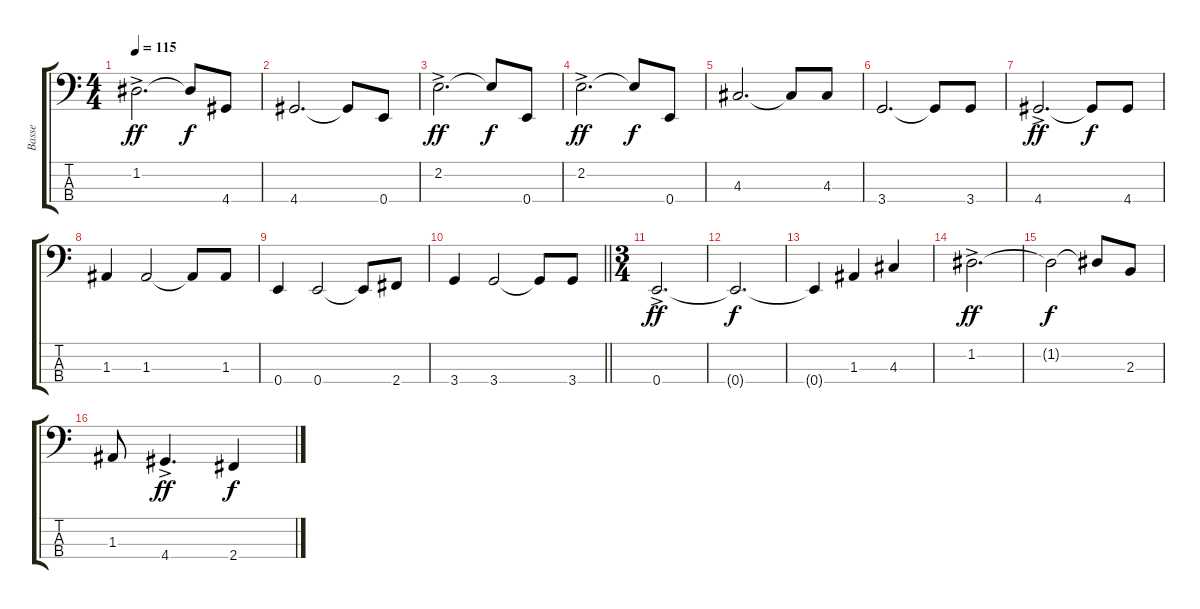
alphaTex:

\track ("Basse" "Basse") {instrument acousticbass}
\staff {score tabs}
\tuning (G2 D2 A1 E1) {hide}
\ts (4 4)
\tempo 115
\clef f4
\ks c
1.2{ac}.2{d dy ff} 1.2{t}.8{dy f} 4.4.8 |
4.4.2{d} 4.4{t}.8 0.4.8 |
2.2{ac}.2{d dy ff} 2.2{t}.8{dy f} 0.4.8 |
2.2{ac}.2{d dy ff} 2.2{t}.8{dy f} 0.4.8 |
4.3.2{d} 4.3{t}.8 4.3.8 |
3.4.2{d} 3.4{t}.8 3.4.8 |
4.4{ac}.2{d dy ff} 4.4{t}.8{dy f} 4.4.8 |
1.3.4 1.3.2 1.3{t}.8 1.3.8 |
0.4.4 0.4.2 0.4{t}.8 2.4.8 |
\barLineRight lightlight
3.4.4 3.4.2 3.4{t}.8 3.4.8 |
\ts (3 4)
0.4{ac}.2{d dy ff} |
0.4{t}.2{d dy f} |
0.4{t}.4 1.3.4 4.3.4 |
1.2{ac}.2{d dy ff} |
1.2{t}.2{dy f} 1.2{t}.8 2.3.8 |
1.3.8 4.4{ac}.4{d dy ff} 2.4.4{dy f}
